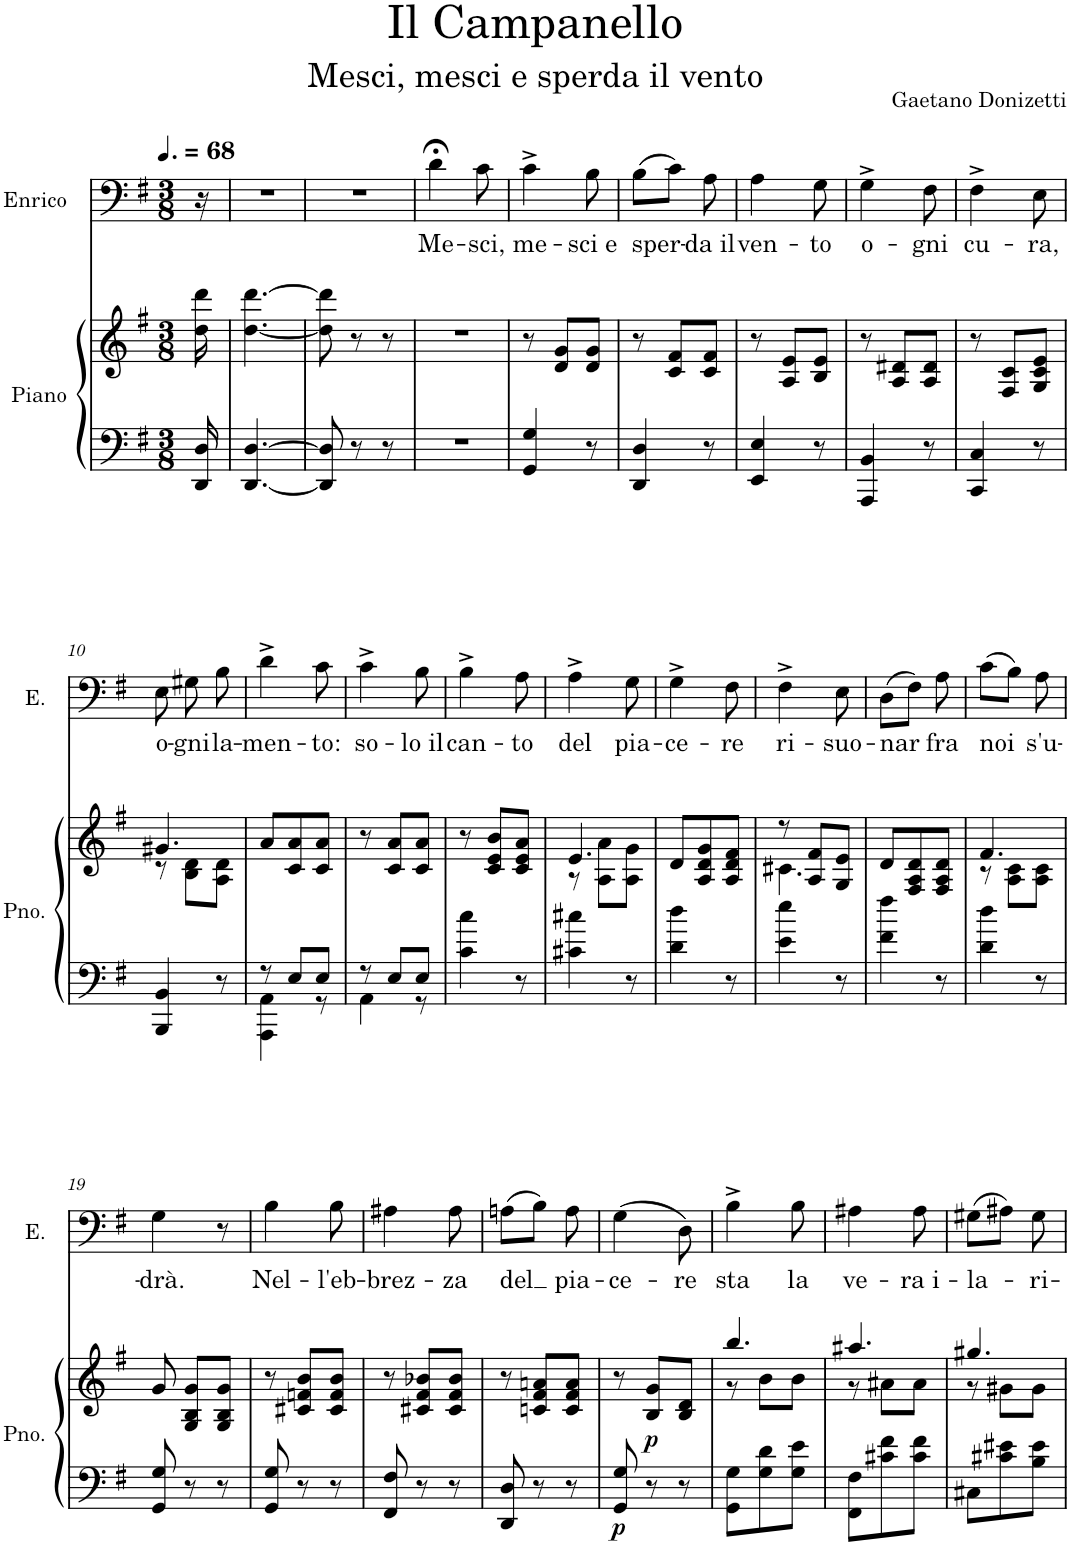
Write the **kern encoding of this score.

**kern	**kern	**dynam	**kern	**text
*part2	*part2	*part2	*part1	*part1
*staff3	*staff2	*staff2/3	*staff1	*staff1
*I"Piano	*	*	*I"Enrico	*
*I'Pno.	*	*	*I'E.	*
*clefF4	*clefG2	*	*clefF4	*
*k[f#]	*k[f#]	*	*k[f#]	*
*M3/8	*M3/8	*	*M3/8	*
*MM102	*MM102	*	*MM102	*
=1	=1	=1	=1	=1
16DD/ 16D/	16dd\ 16ddd\	.	16r	.
=2	=2	=2	=2	=2
[4.DD/ [4.D/	[4.dd\ [4.ddd\	.	4.r	.
=3	=3	=3	=3	=3
8DD/] 8D/]	8dd\] 8ddd\]	.	4.r	.
8r	8r	.	.	.
8r	8r	.	.	.
=4	=4	=4	=4	=4
!	!	!	!	!LO:LY:b
4.r	4.r	.	4d;<\	Me-
!	!	!	!	!LO:LY:b
.	.	.	8c\	-sci,
=5	=5	=5	=5	=5
!	!	!	!	!LO:LY:b
4GG/ 4G/	8r	.	4c^\	me-
.	8d/ 8g/L	.	.	.
!	!	!	!	!LO:LY:b
8r	8d/ 8g/J	.	8B\	-sci e
=6	=6	=6	=6	=6
!	!	!	!	!LO:LY:b
4DD/ 4D/	8r	.	(8B\L	sper-
.	8c/ 8f#/L	.	8c\J)	.
!	!	!	!	!LO:LY:b
8r	8c/ 8f#/J	.	8A\	-da il
=7	=7	=7	=7	=7
!	!	!	!	!LO:LY:b
4EE/ 4E/	8r	.	4A\	ven-
.	8A/ 8e/L	.	.	.
!	!	!	!	!LO:LY:b
8r	8B/ 8e/J	.	8G\	-to
=8	=8	=8	=8	=8
!	!	!	!	!LO:LY:b
4AAA/ 4BB/	8r	.	4G^\	o-
.	8A/ 8d#X/L	.	.	.
!	!	!	!	!LO:LY:b
8r	8A/ 8d#/J	.	8F#\	-gni
=9	=9	=9	=9	=9
!	!	!	!	!LO:LY:b
4CC/ 4C/	8r	.	4F#^\	cu-
.	8F#/ 8c/L	.	.	.
!	!	!	!	!LO:LY:b
8r	8G/ 8c/ 8e/J	.	8E\	-ra,
!!LO:LB:g=z
=10	=10	=10	=10	=10
*	*^	*	*	*
!	!	!	!	!	!LO:LY:b
4BBB/ 4BB/	4.g#X/	8r	.	8E\	o-
!	!	!	!	!	!LO:LY:b
.	.	8B\ 8d\L	.	8G#X\	-gni
!	!	!	!	!	!LO:LY:b
8r	.	8A\ 8d\J	.	8B\	la-
=11	=11	=11	=11	=11	=11
*^	*	*	*	*	*
!	!	!	!	!	!	!LO:LY:b
*	*	*v	*v	*	*	*
8r	4AAA\ 4AA\	8a/L	.	4d^\	-men-
8E/L	.	8c/ 8a/	.	.	.
!	!	!	!	!	!LO:LY:b
8E/J	8r	8c/ 8a/J	.	8c\	-to:
=12	=12	=12	=12	=12	=12
!	!	!	!	!	!LO:LY:b
8r	4AA\	8r	.	4c^\	so-
8E/L	.	8c/ 8a/L	.	.	.
!	!	!	!	!	!LO:LY:b
8E/J	8r	8c/ 8a/J	.	8B\	-lo il
=13	=13	=13	=13	=13	=13
!	!	!	!	!	!LO:LY:b
*v	*v	*	*	*	*
4c\ 4cc\	8r	.	4B^\	can-
.	8c/ 8e/ 8b/L	.	.	.
!	!	!	!	!LO:LY:b
8r	8c/ 8e/ 8a/J	.	8A\	-to
=14	=14	=14	=14	=14
*	*^	*	*	*
!	!	!	!	!	!LO:LY:b
4c#X\ 4cc#X\	4.e/	8r	.	4A^\	del
.	.	8A\ 8a\L	.	.	.
!	!	!	!	!	!LO:LY:b
8r	.	8A\ 8g\J	.	8G\	pia-
=15	=15	=15	=15	=15	=15
!	!	!	!	!	!LO:LY:b
*	*v	*v	*	*	*
4d\ 4dd\	8d/L	.	4G^\	-ce-
.	8A/ 8d/ 8g/	.	.	.
!	!	!	!	!LO:LY:b
8r	8A/ 8d/ 8f#/J	.	8F#\	-re
=16	=16	=16	=16	=16
*	*^	*	*	*
!	!	!	!	!	!LO:LY:b
4e\ 4ee\	8r	4.c#X\	.	4F#^\	ri-
.	8A/ 8f#/L	.	.	.	.
!	!	!	!	!	!LO:LY:b
8r	8G/ 8e/J	.	.	8E\	-suo-
*	*v	*v	*	*	*
=17	=17	=17	=17	=17
!	!	!	!	!LO:LY:b
4f#\ 4ff#\	8d/L	.	(8D\L	-nar
.	8F#/ 8A/ 8d/	.	8F#\J)	.
!	!	!	!	!LO:LY:b
8r	8F#/ 8A/ 8d/J	.	8A\	fra
=18	=18	=18	=18	=18
*	*^	*	*	*
!	!	!	!	!	!LO:LY:b
4d\ 4dd\	4.f#/	8r	.	(8c\L	noi
.	.	8A\ 8c\L	.	8B\J)	.
!	!	!	!	!	!LO:LY:b
8r	.	8A\ 8c\J	.	8A\	s'u-
!!LO:LB:g=z
=19	=19	=19	=19	=19	=19
!	!	!	!	!	!LO:LY:b
*	*v	*v	*	*	*
8GG/ 8G/	8g/	.	4G\	-drà.
8r	8G/ 8B/ 8g/L	.	.	.
8r	8G/ 8B/ 8g/J	.	8r	.
=20	=20	=20	=20	=20
!	!	!	!	!LO:LY:b
8GG/ 8G/	8r	.	4B\	Nel-
8r	8c#X/ 8fn/ 8b/L	.	.	.
!	!	!	!	!LO:LY:b
8r	8c#/ 8f/ 8b/J	.	8B\	-l'eb-
=21	=21	=21	=21	=21
!	!	!	!	!LO:LY:b
8FF#/ 8F#/	8r	.	4A#X\	-brez-
8r	8c#X/ 8f#/ 8b-X/L	.	.	.
!	!	!	!	!LO:LY:b
8r	8c#/ 8f#/ 8b-/J	.	8A#\	-za
=22	=22	=22	=22	=22
!	!	!	!	!LO:LY:b
8DD/ 8D/	8r	.	(8An\L	del
8r	8cn/ 8f#/ 8an/L	.	8B\J)	.
!	!	!	!	!LO:LY:b
8r	8c/ 8f#/ 8a/J	.	8A\	pia-
=23	=23	=23	=23	=23
!	!	!LO:DY:b=2	!	!LO:LY:b
8GG/ 8G/	8r	p	(4G\	-ce-
!	!	!LO:DY:b	!	!
8r	8B/ 8g/L	p	.	.
!	!	!	!	!LO:LY:b
8r	8B/ 8d/J	.	8D\)	-re
=24	=24	=24	=24	=24
*	*^	*	*	*
!	!	!	!	!	!LO:LY:b
8GG\ 8G\L	4.bb/	8r	.	4B^\	sta
8G\ 8d\	.	8b\L	.	.	.
!	!	!	!	!	!LO:LY:b
8G\ 8e\J	.	8b\J	.	8B\	la
=25	=25	=25	=25	=25	=25
!	!	!	!	!	!LO:LY:b
8FF#\ 8F#\L	4.aa#X/	8r	.	4A#X\	ve-
8c#X\ 8f#\	.	8a#X\L	.	.	.
!	!	!	!	!	!LO:LY:b
8c#\ 8f#\J	.	8a#\J	.	8A#\	-ra i-
=26	=26	=26	=26	=26	=26
!	!	!	!	!	!LO:LY:b
8C#X\L	4.gg#X/	8r	.	(8G#X\L	-la-
8c#X\ 8e#X\	.	8g#X\L	.	8A#X\J)	.
!	!	!	!	!	!LO:LY:b
8B\ 8e#\J	.	8g#\J	.	8G#\	-ri-
*	*v	*v	*	*	*
=	=	=	=	=
*-	*-	*-	*-	*-
